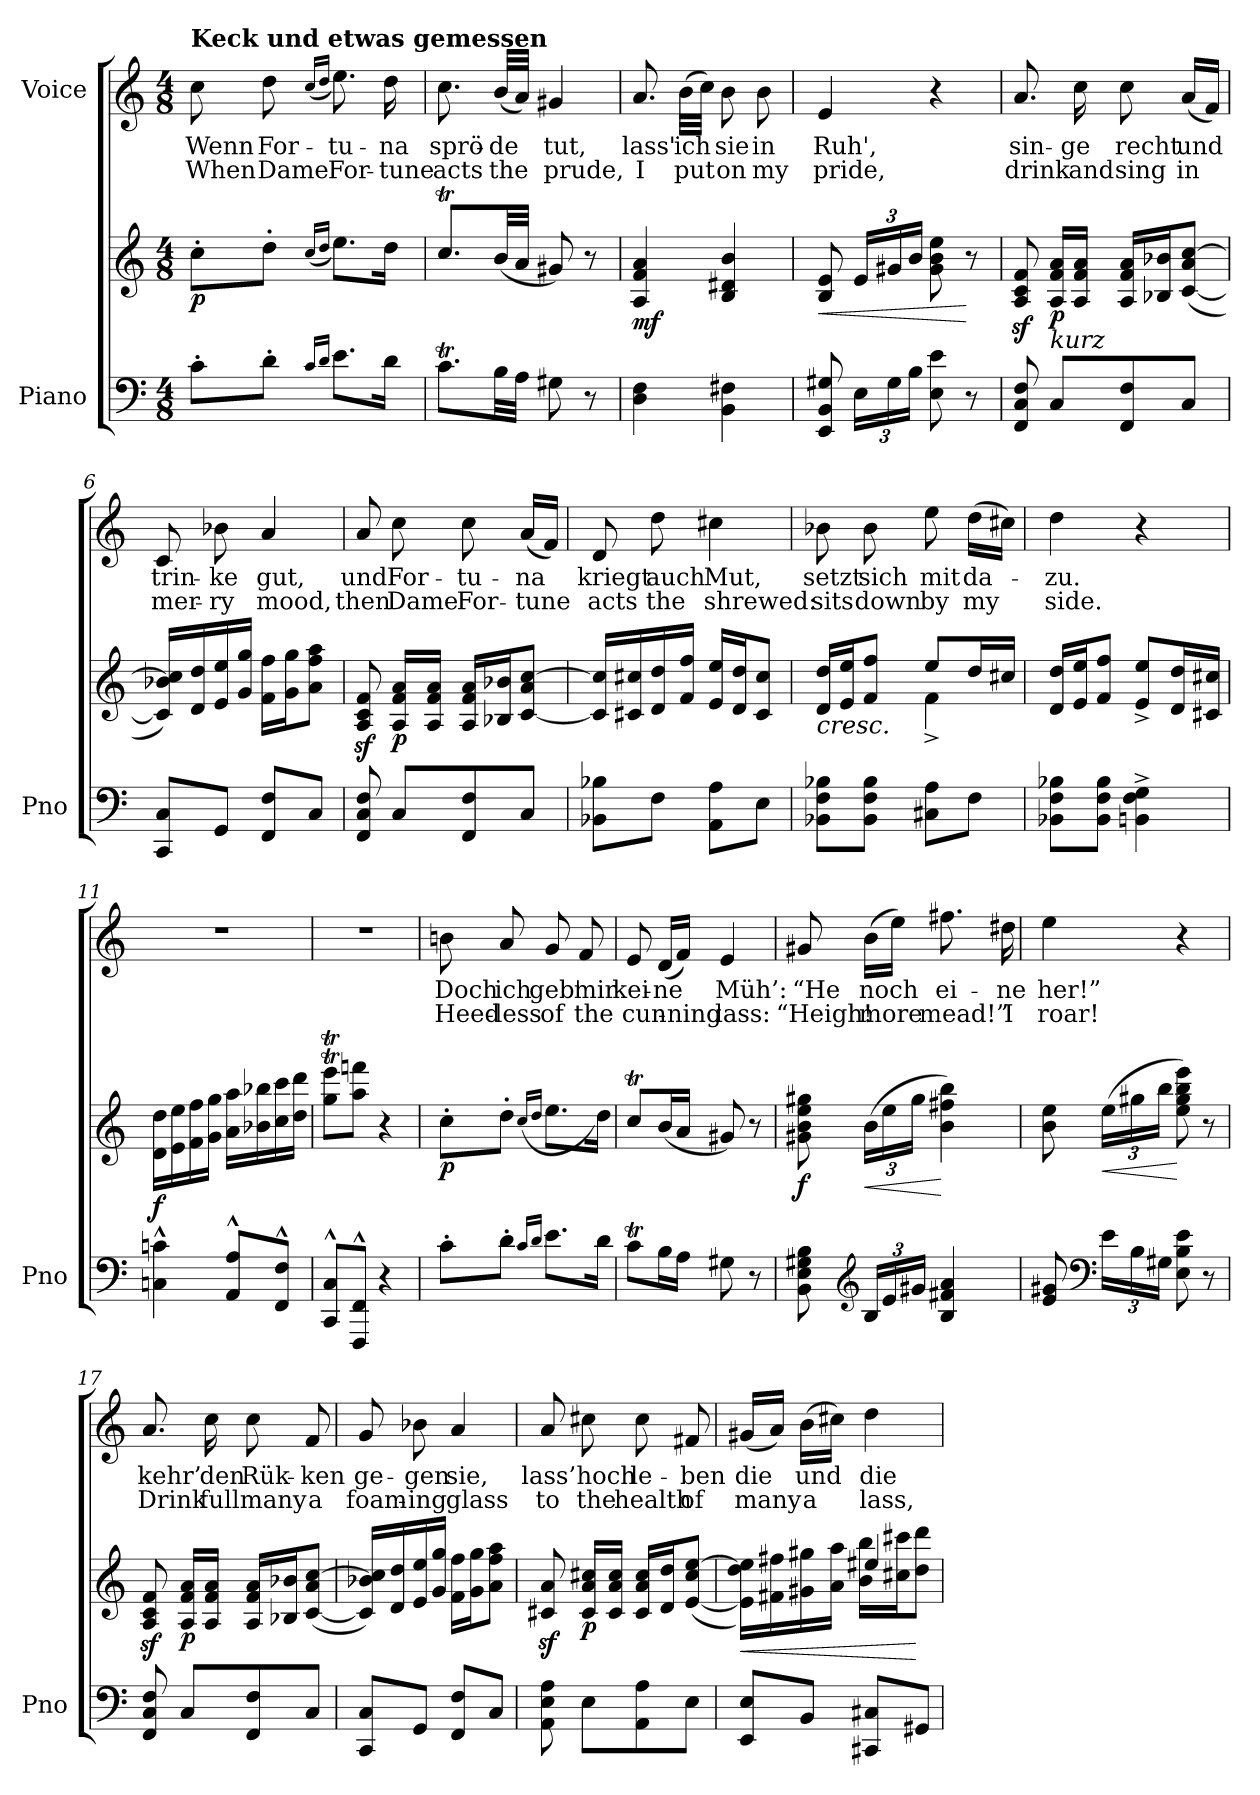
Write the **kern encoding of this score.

**kern	**kern	**dynam	**kern	**text	**text
*part2	*part2	*part2	*part1	*part1	*part1
*staff3	*staff2	*staff2/3	*staff1	*staff1	*staff1
*I"Piano	*	*	*I"Voice	*	*
*I'Pno	*	*	*	*	*
*clefF4	*clefG2	*	*clefG2	*	*
*k[]	*k[]	*	*k[]	*	*
*M4/8	*M4/8	*	*M4/8	*	*
=1	=1	=1	=1	=1	=1
!	!	!	!LO:TX:a:B:t=Keck und etwas gemessen	!	!
!	!	!LO:DY:b	!	!	!
8c'\L	8cc'\L	p	8cc\	Wenn	When
8d'\J	8dd'\J	.	8dd\	For-	Dame
16qc/LL	(16qcc/LL	.	(16qcc/LL	.	.
16qd/JJ	16qdd/JJ	.	16qdd/JJ	.	.
8.e\L	8.ee\L)	.	8.ee\)	-tu-	For-
16d\Jk	16dd\Jk	.	16dd\	-na	-tune
=2	=2	=2	=2	=2	=2
8.cT\L	8.ccT/L	.	8.cc\	sprö-	acts
32B\LL	(32b/LL	.	(32b/LLL	-de	the
32A\JJJ	32a/JJJ	.	32a/JJJ)	.	.
8G#X\	8g#X/)	.	4g#X/	tut,	prude,
8r	8r	.	.	.	.
=3	=3	=3	=3	=3	=3
!	!	!LO:DY:b	!	!	!
4D\ 4F\	4A/ 4f/ 4a/	mf	8.a/	lass'	I
.	.	.	(32b\LLL	ich	put
.	.	.	32cc\JJJ)	.	.
4BB\ 4F#X\	4B/ 4d#X/ 4b/	.	8b\	sie	on
.	.	.	8b\	in	my
=4	=4	=4	=4	=4	=4
!	!	!LO:HP:b	!	!	!
8EE/ 8BB/ 8G#X/	8B/ 8e/	<	4e/	Ruh',	pride,
*Xbrackettup	*Xbrackettup	*	*	*	*
24E\LL	24e/LL	.	.	.	.
24G#\	24g#X/	.	.	.	.
24B\JJ	24b/JJ	.	.	.	.
8E\ 8e\	8g#\ 8b\ 8ee\	.	4r	.	.
8r	8r	[	.	.	.
=5	=5	=5	=5	=5	=5
8FF/ 8C/ 8F/	8A/z< 8c/z< 8f/z<	.	8.a/	sin-	drink
!LO:TX:i:t=kurz	!	!	!	!	!
!	!	!LO:DY:b	!	!	!
8C/L	16A/ 16f/ 16a/LL	p	.	.	.
.	16A/ 16f/ 16a/JJ	.	16cc\	-ge	and
8FF/ 8F/	16A/ 16f/ 16a/LL	.	8cc\	recht	sing
.	16B-X/ 16b-X/J	.	.	.	.
8C/J	([8c/ 8a/ [<8cc/J	.	(16a/LL	und	in
.	.	.	16f/JJ)	.	.
=6	=6	=6	=6	=6	=6
8CC/ 8C/L	16c/] 16b-X/ 16cc/]LL)	.	8c/	trin-	mer-
.	16d/ 16dd/	.	.	.	.
8GG/J	16e/ 16ee/	.	8b-X\	-ke	-ry
.	16g/ 16gg/JJ	.	.	.	.
8FF/ 8F/L	16f\ 16ff\LL	.	4a/	gut,	mood,
.	16g\ 16gg\J	.	.	.	.
8C/J	8a\ 8ff\ 8aa\J	.	.	.	.
=7	=7	=7	=7	=7	=7
8FF/ 8C/ 8F/	8A/z< 8c/z< 8f/z<	.	8a/	und	then
!	!	!LO:DY:b	!	!	!
8C/L	16A/ 16f/ 16a/LL	p	8cc\	For-	Dame
.	16A/ 16f/ 16a/JJ	.	.	.	.
8FF/ 8F/	16A/ 16f/ 16a/LL	.	8cc\	-tu-	For-
.	16B-X/ 16b-X/J	.	.	.	.
8C/J	[8c/ 8a/ [8cc/J	.	(16a/LL	-na	-tune
.	.	.	16f/JJ)	.	.
=8	=8	=8	=8	=8	=8
8BB-X\ 8B-X\L	16c/] 16cc/]LL	.	8d/	kriegt	acts
.	16c#X/ 16cc#X/	.	.	.	.
8F\J	16d/ 16dd/	.	8dd\	auch	the
.	16f/ 16ff/JJ	.	.	.	.
8AA\ 8A\L	16e/ 16ee/LL	.	4cc#X\	Mut,	shrewed:
.	16d/ 16dd/J	.	.	.	.
8E\J	8c#/ 8cc#/J	.	.	.	.
=9	=9	=9	=9	=9	=9
*	*^	*	*	*	*
!	!LO:TX:b:i:t=cresc.	!	!	!	!	!
8BB-X\ 8F\ 8B-X\L	16d/ 16dd/LL	4ryy	.	8b-X\	setzt	sits
.	16e/ 16ee/J	.	.	.	.	.
8BB-\ 8F\ 8B-\J	8f/ 8ff/J	.	.	8b-\	sich	down
8C#X\ 8A\L	8ee/L	4f^\	.	8ee\	mit	by
8F\J	16dd/L	.	.	(16dd\LL	da-	my
.	16cc#X/JJ	.	.	16cc#X\JJ)	.	.
*	*v	*v	*	*	*	*
=10	=10	=10	=10	=10	=10
8BB-X\ 8F\ 8B-X\L	16d/ 16dd/LL	.	4dd\	-zu.	side.
.	16e/ 16ee/J	.	.	.	.
8BB-\ 8F\ 8B-\J	8f/ 8ff/J	.	.	.	.
4BBn\^ 4F\^ 4G\^	8e/^ 8ee/^L	.	4r	.	.
.	16d/ 16dd/L	.	.	.	.
.	16c#X/ 16cc#X/JJ	.	.	.	.
=11	=11	=11	=11	=11	=11
!	!	!LO:DY:b	!	!	!
4Cn\^^ 4cn\^^	16d\ 16dd\LL	f	2r	.	.
.	16e\ 16ee\	.	.	.	.
.	16f\ 16ff\	.	.	.	.
.	16g\ 16gg\JJ	.	.	.	.
8AA/^^ 8A/^^L	16a\ 16aa\LL	.	.	.	.
.	16b-X\ 16bb-X\	.	.	.	.
8FF/^^ 8F/^^J	16cc\ 16ccc\	.	.	.	.
.	16dd\ 16ddd\JJ	.	.	.	.
=12	=12	=12	=12	=12	=12
8CC/^^ 8C/^^L	8gg\T 8eee\TL	.	2r	.	.
8FFF/^^ 8FF/^^J	8aa\ 8fff\J	.	.	.	.
4r	4r	.	.	.	.
=13	=13	=13	=13	=13	=13
!	!	!LO:DY:b	!	!	!
8c'\L	8cc'\L	p	8bn\	Doch	Heed-
8d'\J	8dd'\J	.	8a/	ich	-less
16qc/LL	(>16qcc/LL	.	.	.	.
16qd/JJ	16qdd/JJ	.	.	.	.
8.e\L	8.ee\L	.	8g/	geb'	of
.	.	.	8f/	mir	the
16d\Jk	16dd\Jk)	.	.	.	.
=14	=14	=14	=14	=14	=14
8cT\L	8ccT/L	.	8e/	kei-	cun-
16B\L	(16b/L	.	(16d/LL	-ne	.
16A\JJ	16a/JJ	.	16f/JJ)	.	-ning
8G#X\	8g#X/)	.	4e/	Müh’:	lass:
8r	8r	.	.	.	.
=15	=15	=15	=15	=15	=15
!	!	!LO:DY:b	!	!	!
8BB\ 8E\ 8G#X\ 8B\	8g#X\ 8b\ 8ee\ 8gg#X\	f	8g#X/	“He	“Heigh!
*clefG2	*	*	*	*	*
!	!	!LO:HP:b	!	!	!
24B/LL	(24b\LL	<	(16b\LL	noch	more
24e/	24ee\	.	.	.	.
.	.	.	16ee\JJ)	.	.
24g#X/JJ	24gg#\JJ	.	.	.	.
4B/ 4f#X/ 4a/	4b\ 4ff#X\ 4bb\)	[	8.ff#X\	ei-	mead!”
.	.	.	16dd#X\	-ne	I
=16	=16	=16	=16	=16	=16
8e/ 8g#X/	8b\ 8ee\	.	4ee\	her!”	roar!
*clefF4	*	*	*	*	*
!	!	!LO:HP:b	!	!	!
24e\LL	(24ee\LL	<	.	.	.
24B\	24gg#X\	.	.	.	.
24G#X\JJ	24bb\JJ	.	.	.	.
8E\ 8B\ 8e\	8ee\ 8gg#\ 8bb\ 8eee\)	[	4r	.	.
8r	8r	.	.	.	.
=17	=17	=17	=17	=17	=17
8FF/ 8C/ 8F/	8A/z< 8c/z< 8f/z<	.	8.a/	kehr’	Drink
!	!	!LO:DY:b	!	!	!
8C/L	16A/ 16f/ 16a/LL	p	.	.	.
.	16A/ 16f/ 16a/JJ	.	16cc\	den	full
8FF/ 8F/	16A/ 16f/ 16a/LL	.	8cc\	Rük-	many
.	16B-X/ 16b-X/J	.	.	.	.
8C/J	([8c/ 8a/ [<8cc/J	.	8f/	-ken	a
=18	=18	=18	=18	=18	=18
8CC/ 8C/L	16c/] 16b-X/ 16cc/]LL)	.	8g/	ge-	foam-
.	16d/ 16dd/	.	.	.	.
8GG/J	16e/ 16ee/	.	8b-X\	-gen	-ing
.	16g/ 16gg/JJ	.	.	.	.
8FF/ 8F/L	16f\ 16ff\LL	.	4a/	sie,	glass
.	16g\ 16gg\J	.	.	.	.
8C/J	8a\ 8ff\ 8aa\J	.	.	.	.
=19	=19	=19	=19	=19	=19
8AA\ 8E\ 8A\	8c#X/z< 8a/z<	.	8a/	lass’	to
!	!	!LO:DY:b	!	!	!
8E\L	16c#/ 16a/ 16cc#X/LL	p	8cc#X\	hoch	the
.	16c#/ 16a/ 16cc#/JJ	.	.	.	.
8AA\ 8A\	16c#/ 16a/ 16cc#/LL	.	8cc#\	le-	health
.	16d/ 16dd/J	.	.	.	.
8E\J	([<8e/ 8cc#/ [<8ee/J	.	8f#X/	-ben	of
=20	=20	=20	=20	=20	=20
!	!	!LO:HP:b	!	!	!
*	*^	*	*	*	*
8EE/ 8E/L	4ryy	16e\] 16dd\ 16ee\]LL)	<	(16g#X/LL	die	many
.	.	16f#X\ 16ff#X\	.	16a/JJ)	.	.
8BB/J	.	16g#X\ 16gg#X\	.	(16b\LL	und	a
.	.	16a\ 16aa\JJ	.	16cc#X\JJ)	.	.
8CC#X/ 8C#X/L	4ee#X/	16b\ 16bb\LL	.	4dd\	die	lass,
.	.	16cc#X\ 16ccc#X\J	.	.	.	.
8GG#X/J	.	8dd\ 8ddd\J	[	.	.	.
*	*v	*v	*	*	*	*
=	=	=	=	=	=
*-	*-	*-	*-	*-	*-
